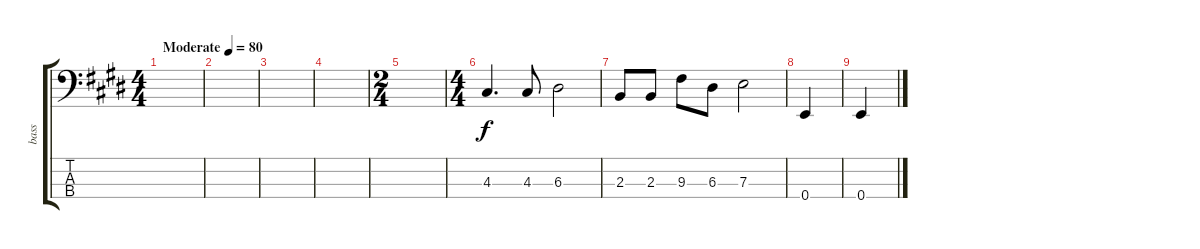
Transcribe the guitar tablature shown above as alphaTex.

\track ("bass" "bass") {instrument electricbassfinger}
\staff {score tabs}
\tuning (G2 D2 A1 E1) {hide}
\ts (4 4)
\tempo (80 "Moderate")
\clef f4
\ks c#minor
|
|
|
|
\ts (2 4)
|
\ts (4 4)
4.3.4{d} 4.3.8 6.3.2 |
2.3.8 2.3.8 9.3.8 6.3.8 7.3.2 |
0.4.4 |
0.4.4
